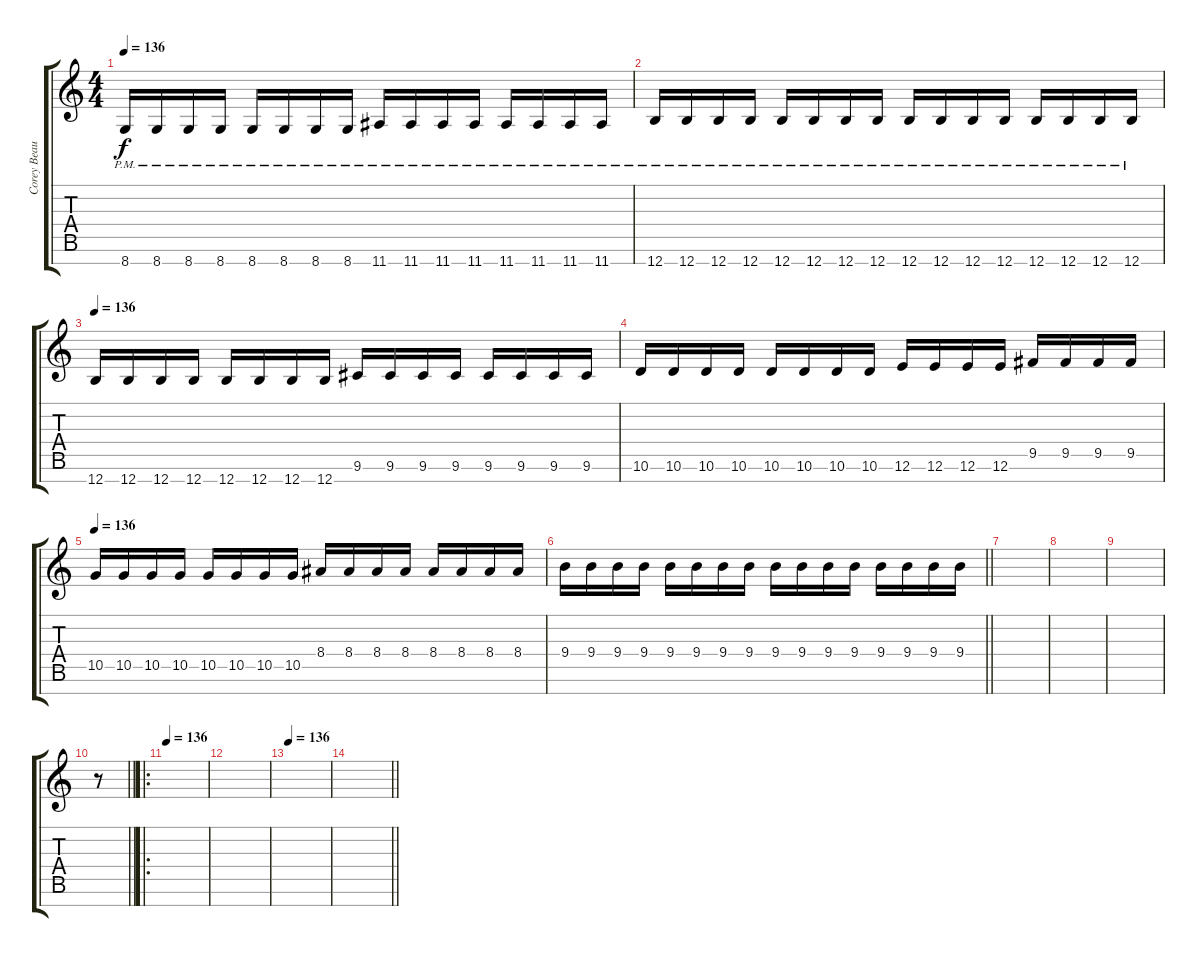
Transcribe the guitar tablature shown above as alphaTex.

\track ("Corey Beaulieu" "Corey Beau") {instrument distortionguitar}
\staff {score tabs}
\tuning (E4 B3 G3 D3 A2 E2 B1) {hide}
\ts (4 4)
\tempo 136
\clef g2
\ks c
8.7{pm}.16{dy f} 8.7{pm}.16 8.7{pm}.16 8.7{pm}.16 8.7{pm}.16 8.7{pm}.16 8.7{pm}.16 8.7{pm}.16 11.7{pm}.16 11.7{pm}.16 11.7{pm}.16 11.7{pm}.16 11.7{pm}.16 11.7{pm}.16 11.7{pm}.16 11.7{pm}.16 |
12.7{pm}.16 12.7{pm}.16 12.7{pm}.16 12.7{pm}.16 12.7{pm}.16 12.7{pm}.16 12.7{pm}.16 12.7{pm}.16 12.7{pm}.16 12.7{pm}.16 12.7{pm}.16 12.7{pm}.16 12.7{pm}.16 12.7{pm}.16 12.7{pm}.16 12.7{pm}.16 |
\tempo 136
12.7.16 12.7.16 12.7.16 12.7.16 12.7.16 12.7.16 12.7.16 12.7.16 9.6.16 9.6.16 9.6.16 9.6.16 9.6.16 9.6.16 9.6.16 9.6.16 |
10.6.16 10.6.16 10.6.16 10.6.16 10.6.16 10.6.16 10.6.16 10.6.16 12.6.16 12.6.16 12.6.16 12.6.16 9.5.16 9.5.16 9.5.16 9.5.16 |
\tempo 136
10.5.16 10.5.16 10.5.16 10.5.16 10.5.16 10.5.16 10.5.16 10.5.16 8.4.16 8.4.16 8.4.16 8.4.16 8.4.16 8.4.16 8.4.16 8.4.16 |
\barLineRight lightlight
9.4.16 9.4.16 9.4.16 9.4.16 9.4.16 9.4.16 9.4.16 9.4.16 9.4.16 9.4.16 9.4.16 9.4.16 9.4.16 9.4.16 9.4.16 9.4.16 |
|
|
|
\barLineRight lightlight
r.8 |
\ro
\tempo 136
|
|
\tempo 136
|
\barLineRight lightlight
